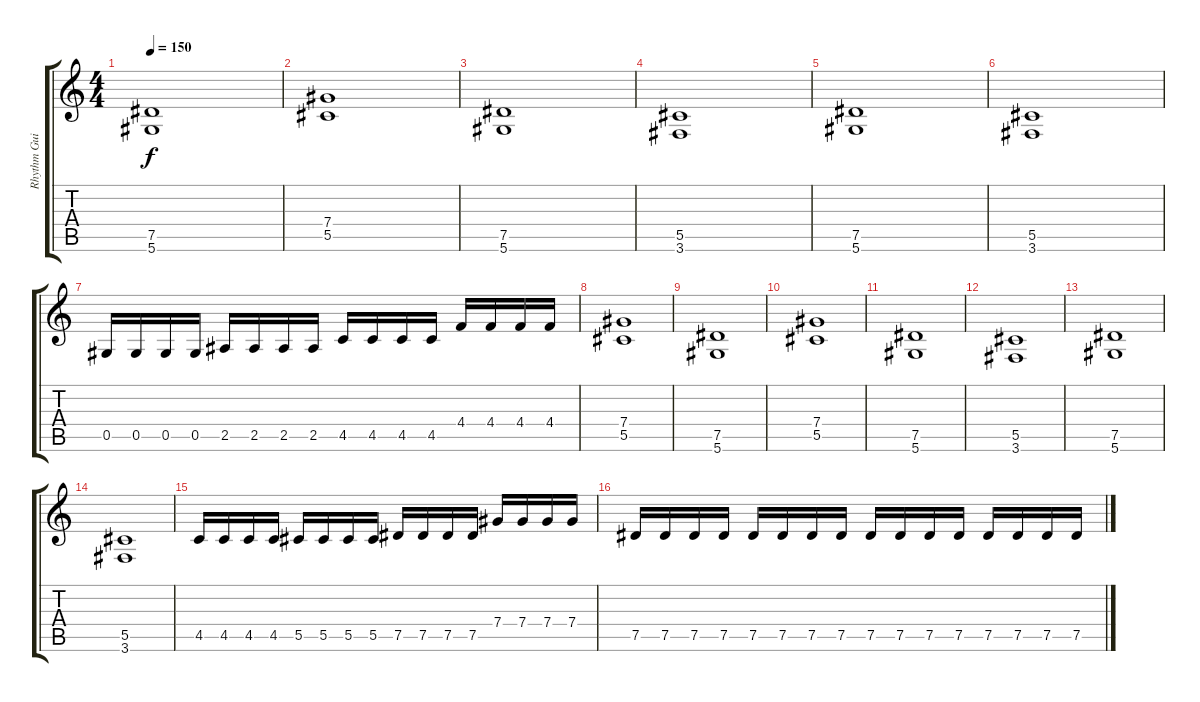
\track ("Rhythm Guitar II" "Rhythm Gui") {instrument distortionguitar}
\staff {score tabs}
\tuning (Eb4 Bb3 Gb3 Db3 Ab2 Eb2) {hide}
\ts (4 4)
\tempo 150
\clef g2
\ks c
(7.5 5.6).1{dy f} |
(7.4 5.5).1 |
(7.5 5.6).1 |
(5.5 3.6).1 |
(7.5 5.6).1 |
(5.5 3.6).1 |
0.5.16 0.5.16 0.5.16 0.5.16 2.5.16 2.5.16 2.5.16 2.5.16 4.5.16 4.5.16 4.5.16 4.5.16 4.4.16 4.4.16 4.4.16 4.4.16 |
(7.4 5.5).1 |
(7.5 5.6).1 |
(7.4 5.5).1 |
(7.5 5.6).1 |
(5.5 3.6).1 |
(7.5 5.6).1 |
(5.5 3.6).1 |
4.5.16 4.5.16 4.5.16 4.5.16 5.5.16 5.5.16 5.5.16 5.5.16 7.5.16 7.5.16 7.5.16 7.5.16 7.4.16 7.4.16 7.4.16 7.4.16 |
7.5.16 7.5.16 7.5.16 7.5.16 7.5.16 7.5.16 7.5.16 7.5.16 7.5.16 7.5.16 7.5.16 7.5.16 7.5.16 7.5.16 7.5.16 7.5.16
